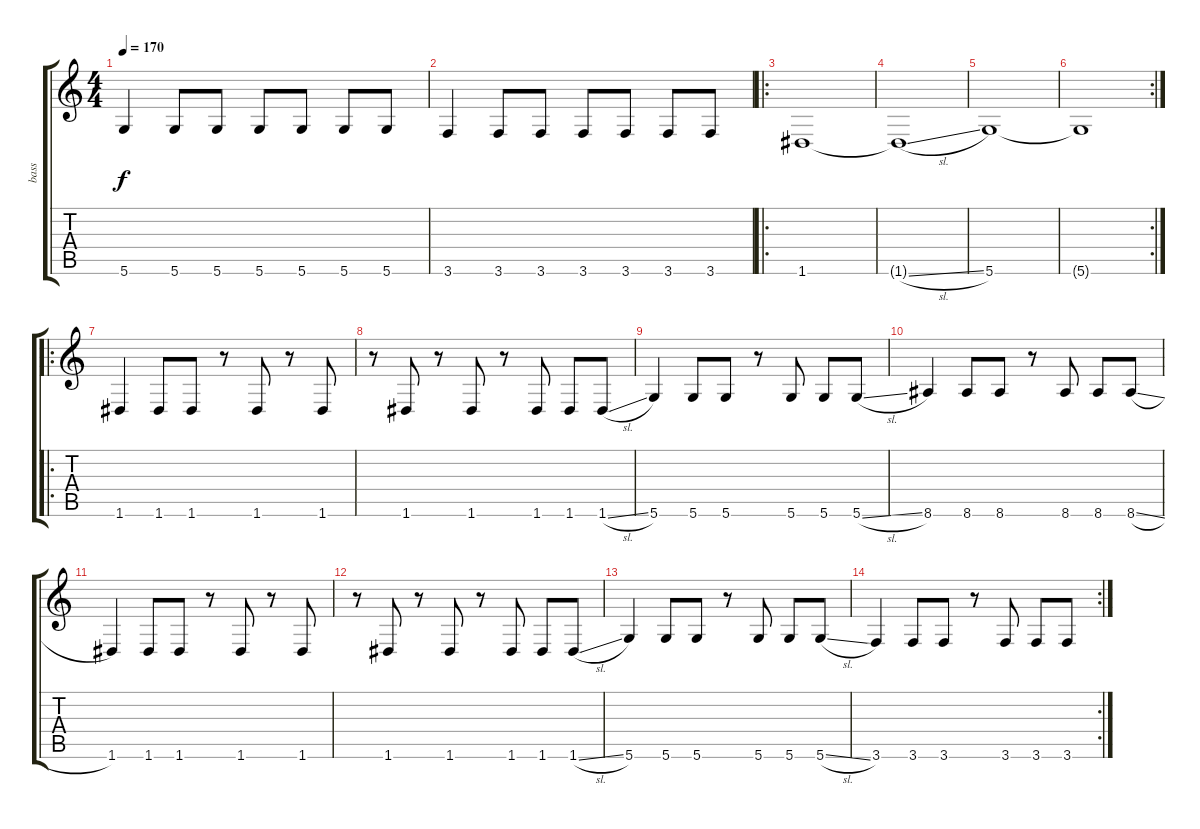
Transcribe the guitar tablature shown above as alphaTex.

\track ("bass" "bass") {instrument electricbasspick}
\staff {score tabs}
\tuning (E4 A3 G3 D3 A2 D2) {hide}
\ts (4 4)
\tempo 170
\clef g2
\ks c
5.6.4{dy f} 5.6.8 5.6.8 5.6.8 5.6.8 5.6.8 5.6.8 |
3.6.4 3.6.8 3.6.8 3.6.8 3.6.8 3.6.8 3.6.8 |
\ro
1.6.1 |
1.6{sl t}.1 |
5.6.1 |
\rc 2
5.6{t}.1 |
\ro
1.6.4 1.6.8 1.6.8 r.8 1.6.8 r.8 1.6.8 |
r.8 1.6.8 r.8 1.6.8 r.8 1.6.8 1.6.8 1.6{sl}.8 |
5.6.4 5.6.8 5.6.8 r.8 5.6.8 5.6.8 5.6{sl}.8 |
8.6.4 8.6.8 8.6.8 r.8 8.6.8 8.6.8 8.6{sl}.8 |
1.6.4 1.6.8 1.6.8 r.8 1.6.8 r.8 1.6.8 |
r.8 1.6.8 r.8 1.6.8 r.8 1.6.8 1.6.8 1.6{sl}.8 |
5.6.4 5.6.8 5.6.8 r.8 5.6.8 5.6.8 5.6{sl}.8 |
\rc 2
3.6.4 3.6.8 3.6.8 r.8 3.6.8 3.6.8 3.6.8
